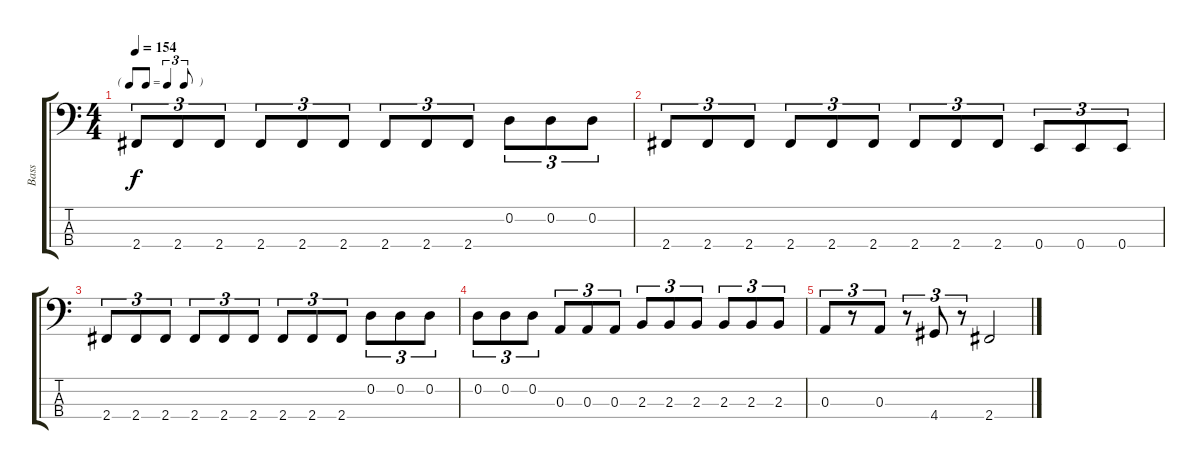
\track ("Bass" "Bass") {instrument electricbassfinger}
\staff {score tabs}
\tuning (G2 D2 A1 E1) {hide}
\ts (4 4)
\tf triplet8th
\tempo 154
\clef f4
\ks c
2.4.8{tu (3 2) dy f} 2.4.8{tu (3 2)} 2.4.8{tu (3 2)} 2.4.8{tu (3 2)} 2.4.8{tu (3 2)} 2.4.8{tu (3 2)} 2.4.8{tu (3 2)} 2.4.8{tu (3 2)} 2.4.8{tu (3 2)} 0.2.8{tu (3 2)} 0.2.8{tu (3 2)} 0.2.8{tu (3 2)} |
2.4.8{tu (3 2)} 2.4.8{tu (3 2)} 2.4.8{tu (3 2)} 2.4.8{tu (3 2)} 2.4.8{tu (3 2)} 2.4.8{tu (3 2)} 2.4.8{tu (3 2)} 2.4.8{tu (3 2)} 2.4.8{tu (3 2)} 0.4.8{tu (3 2)} 0.4.8{tu (3 2)} 0.4.8{tu (3 2)} |
2.4.8{tu (3 2)} 2.4.8{tu (3 2)} 2.4.8{tu (3 2)} 2.4.8{tu (3 2)} 2.4.8{tu (3 2)} 2.4.8{tu (3 2)} 2.4.8{tu (3 2)} 2.4.8{tu (3 2)} 2.4.8{tu (3 2)} 0.2.8{tu (3 2)} 0.2.8{tu (3 2)} 0.2.8{tu (3 2)} |
0.2.8{tu (3 2)} 0.2.8{tu (3 2)} 0.2.8{tu (3 2)} 0.3.8{tu (3 2)} 0.3.8{tu (3 2)} 0.3.8{tu (3 2)} 2.3.8{tu (3 2)} 2.3.8{tu (3 2)} 2.3.8{tu (3 2)} 2.3.8{tu (3 2)} 2.3.8{tu (3 2)} 2.3.8{tu (3 2)} |
0.3.8{tu (3 2)} r.8{tu (3 2)} 0.3.8{tu (3 2)} r.8{tu (3 2)} 4.4.8{tu (3 2)} r.8{tu (3 2)} 2.4.2
